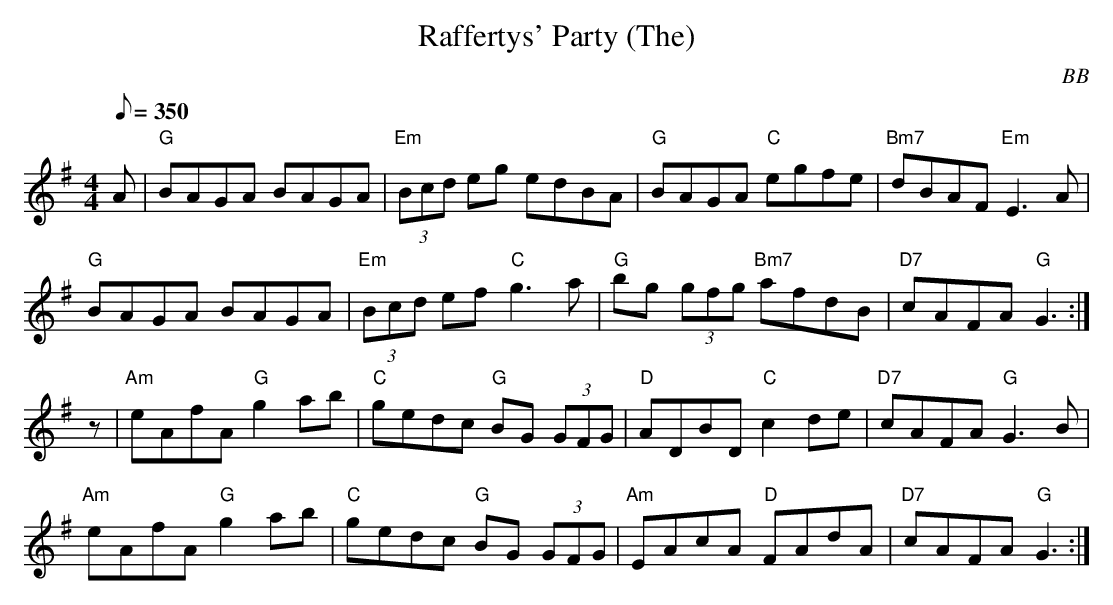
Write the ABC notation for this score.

X:1
T: Raffertys' Party (The)
C: BB
Q: 1/8=350
M: 4/4
L: 1/8
K: G
A|"G"BAGA BAGA|"Em"(3Bcd eg edBA|"G"BAGA "C"egfe|"Bm7"dBAF "Em"E3 A|
"G"BAGA BAGA|"Em"(3Bcd ef "C"g3 a|"G"bg (3gfg "Bm7"afdB|"D7"cAFA "G"G3 :|
z|"Am"eAfA "G"g2 ab|"C"gedc "G"BG (3GFG|"D"ADBD "C"c2 de|"D7"cAFA "G"G3 B|
"Am"eAfA "G"g2 ab|"C"gedc "G"BG (3GFG|"Am"EAcA "D"FAdA|"D7"cAFA "G"G3 :|
